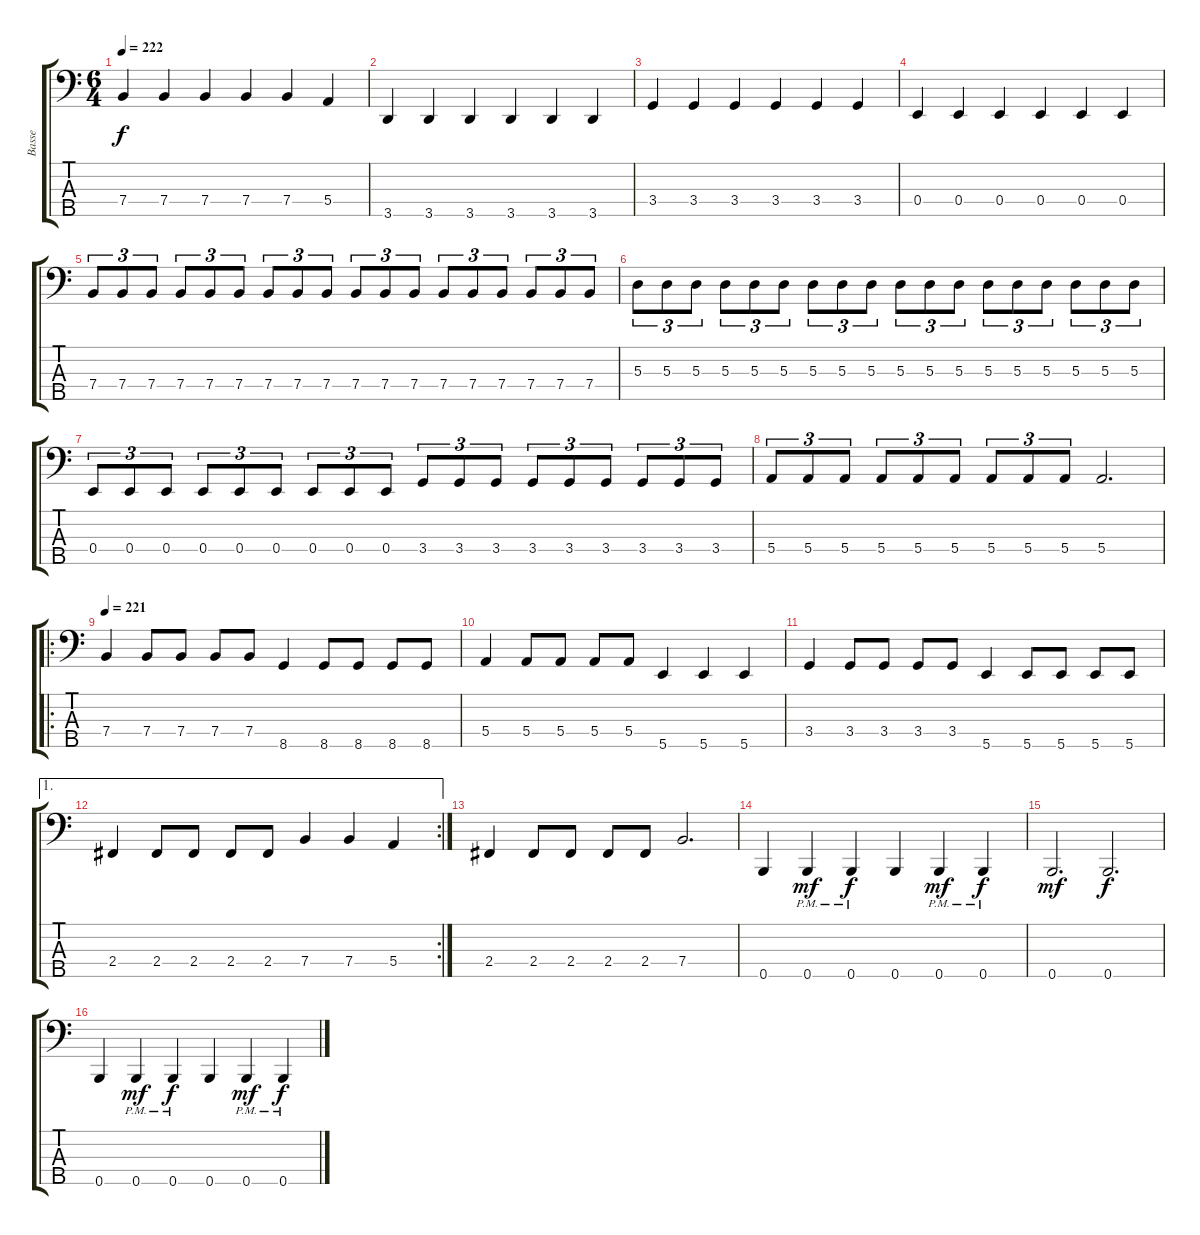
\track ("Basse" "Basse") {instrument electricbasspick}
\staff {score tabs}
\tuning (G2 D2 A1 E1 B0) {hide}
\ts (6 4)
\tempo 222
\clef f4
\ks c
7.4.4{dy f} 7.4.4 7.4.4 7.4.4 7.4.4 5.4.4 |
3.5.4 3.5.4 3.5.4 3.5.4 3.5.4 3.5.4 |
3.4.4 3.4.4 3.4.4 3.4.4 3.4.4 3.4.4 |
0.4.4 0.4.4 0.4.4 0.4.4 0.4.4 0.4.4 |
7.4.8{tu (3 2)} 7.4.8{tu (3 2)} 7.4.8{tu (3 2)} 7.4.8{tu (3 2)} 7.4.8{tu (3 2)} 7.4.8{tu (3 2)} 7.4.8{tu (3 2)} 7.4.8{tu (3 2)} 7.4.8{tu (3 2)} 7.4.8{tu (3 2)} 7.4.8{tu (3 2)} 7.4.8{tu (3 2)} 7.4.8{tu (3 2)} 7.4.8{tu (3 2)} 7.4.8{tu (3 2)} 7.4.8{tu (3 2)} 7.4.8{tu (3 2)} 7.4.8{tu (3 2)} |
5.3.8{tu (3 2)} 5.3.8{tu (3 2)} 5.3.8{tu (3 2)} 5.3.8{tu (3 2)} 5.3.8{tu (3 2)} 5.3.8{tu (3 2)} 5.3.8{tu (3 2)} 5.3.8{tu (3 2)} 5.3.8{tu (3 2)} 5.3.8{tu (3 2)} 5.3.8{tu (3 2)} 5.3.8{tu (3 2)} 5.3.8{tu (3 2)} 5.3.8{tu (3 2)} 5.3.8{tu (3 2)} 5.3.8{tu (3 2)} 5.3.8{tu (3 2)} 5.3.8{tu (3 2)} |
0.4.8{tu (3 2)} 0.4.8{tu (3 2)} 0.4.8{tu (3 2)} 0.4.8{tu (3 2)} 0.4.8{tu (3 2)} 0.4.8{tu (3 2)} 0.4.8{tu (3 2)} 0.4.8{tu (3 2)} 0.4.8{tu (3 2)} 3.4.8{tu (3 2)} 3.4.8{tu (3 2)} 3.4.8{tu (3 2)} 3.4.8{tu (3 2)} 3.4.8{tu (3 2)} 3.4.8{tu (3 2)} 3.4.8{tu (3 2)} 3.4.8{tu (3 2)} 3.4.8{tu (3 2)} |
5.4.8{tu (3 2)} 5.4.8{tu (3 2)} 5.4.8{tu (3 2)} 5.4.8{tu (3 2)} 5.4.8{tu (3 2)} 5.4.8{tu (3 2)} 5.4.8{tu (3 2)} 5.4.8{tu (3 2)} 5.4.8{tu (3 2)} 5.4.2{d} |
\ro
\tempo 221
7.4.4 7.4.8 7.4.8 7.4.8 7.4.8 8.5.4 8.5.8 8.5.8 8.5.8 8.5.8 |
5.4.4 5.4.8 5.4.8 5.4.8 5.4.8 5.5.4 5.5.4 5.5.4 |
3.4.4 3.4.8 3.4.8 3.4.8 3.4.8 5.5.4 5.5.8 5.5.8 5.5.8 5.5.8 |
\ae 1
\rc 2
2.4.4 2.4.8 2.4.8 2.4.8 2.4.8 7.4.4 7.4.4 5.4.4 |
2.4.4 2.4.8 2.4.8 2.4.8 2.4.8 7.4.2{d} |
0.5.4 0.5{pm}.4{dy mf} 0.5{pm}.4{dy f} 0.5.4 0.5{pm}.4{dy mf} 0.5{pm}.4{dy f} |
0.5.2{d dy mf} 0.5.2{d dy f} |
0.5.4 0.5{pm}.4{dy mf} 0.5{pm}.4{dy f} 0.5.4 0.5{pm}.4{dy mf} 0.5{pm}.4{dy f}
